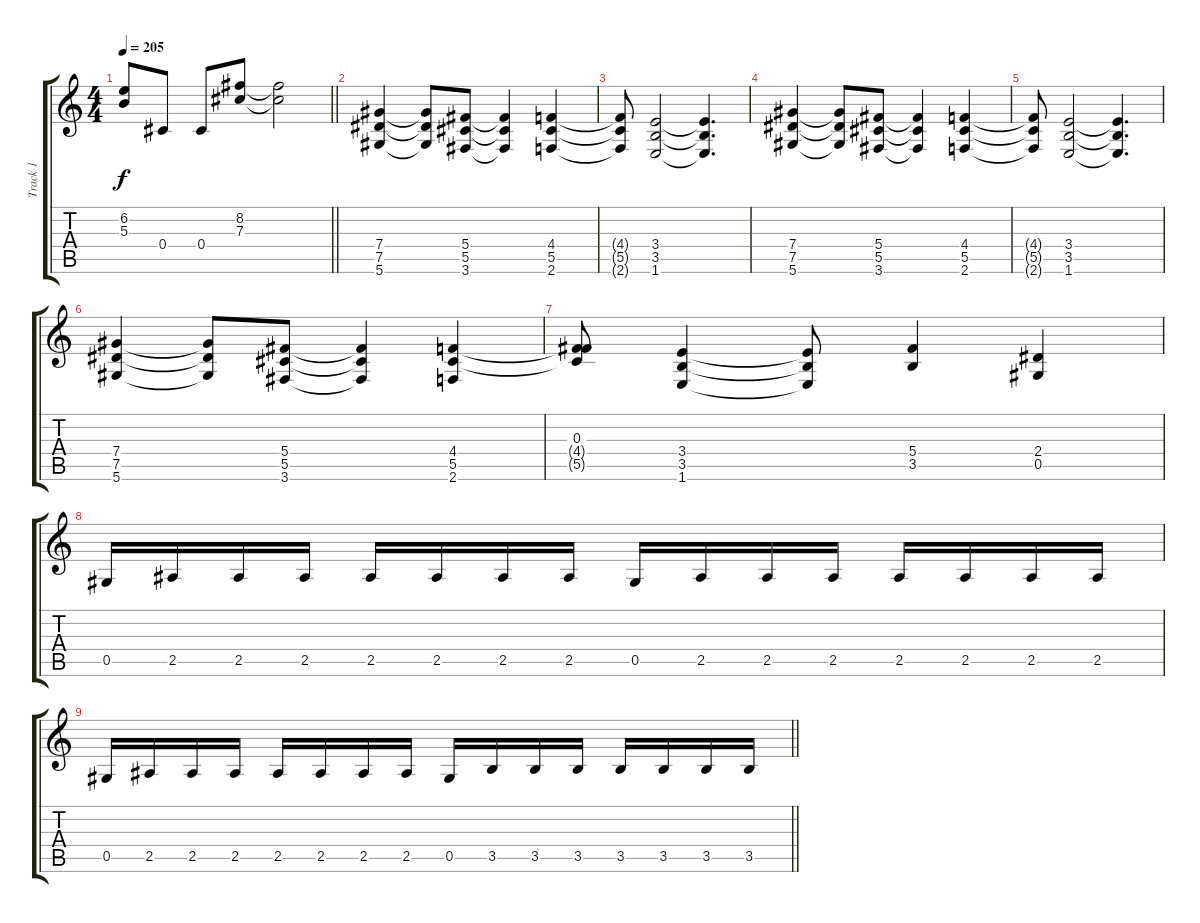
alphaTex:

\track ("Track 1" "Track 1") {instrument distortionguitar}
\staff {score tabs}
\tuning (Eb4 Bb3 Gb3 Db3 Ab2 Eb2) {hide}
\ts (4 4)
\tempo 205
\clef g2
\barLineRight lightlight
\ks c
(6.2 5.3).8{dy f} 0.4.8 0.4.8 (8.2 7.3).8 (8.2{t} 7.3{t}).2 |
(7.4 7.5 5.6).4 (7.4{t} 7.5{t} 5.6{t}).8 (5.4 5.5 3.6).8 (5.4{t} 5.5{t} 3.6{t}).4 (4.4 5.5 2.6).4 |
(4.4{t} 5.5{t} 2.6{t}).8 (3.4 3.5 1.6).2 (3.4{t} 3.5{t} 1.6{t}).4{d} |
(7.4 7.5 5.6).4 (7.4{t} 7.5{t} 5.6{t}).8 (5.4 5.5 3.6).8 (5.4{t} 5.5{t} 3.6{t}).4 (4.4 5.5 2.6).4 |
(4.4{t} 5.5{t} 2.6{t}).8 (3.4 3.5 1.6).2 (3.4{t} 3.5{t} 1.6{t}).4{d} |
(7.4 7.5 5.6).4 (7.4{t} 7.5{t} 5.6{t}).8 (5.4 5.5 3.6).8 (5.4{t} 5.5{t} 3.6{t}).4 (4.4 5.5 2.6).4 |
(0.3 4.4{t} 5.5{t}).8 (3.4 3.5 1.6).4 (3.4{t} 3.5{t} 1.6{t}).8 (5.4 3.5).4 (2.4 0.5).4 |
0.5.16 2.5.16 2.5.16 2.5.16 2.5.16 2.5.16 2.5.16 2.5.16 0.5.16 2.5.16 2.5.16 2.5.16 2.5.16 2.5.16 2.5.16 2.5.16 |
\barLineRight lightlight
0.5.16 2.5.16 2.5.16 2.5.16 2.5.16 2.5.16 2.5.16 2.5.16 0.5.16 3.5.16 3.5.16 3.5.16 3.5.16 3.5.16 3.5.16 3.5.16
